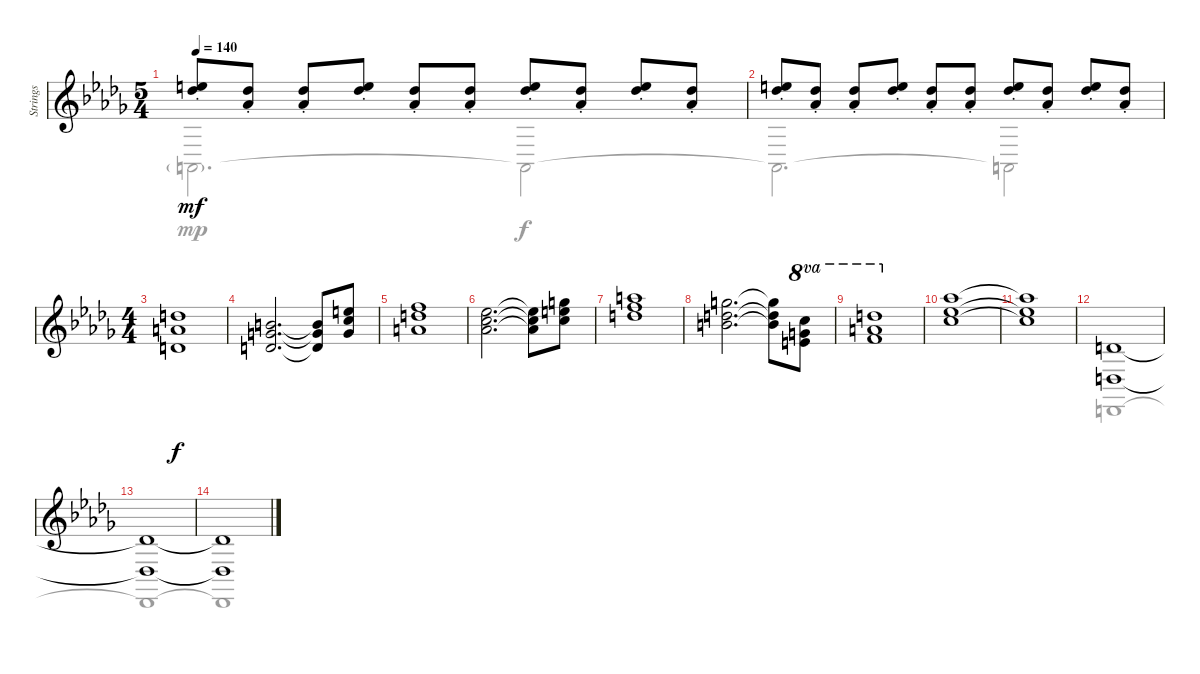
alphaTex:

\track ("Strings" "Strings") {instrument stringensemble1}
\staff {score}
\tuning (D4 A3 F3 C3 G2 D2) {hide}
\voice
\ts (5 4)
\tempo 140
\clef g2
\ks bbminor
(14.1{st} 16.2{st}).8{dy mf} (11.1{st} 11.2{st}).8 (11.1{st} 11.2{st}).8 (14.1{st} 16.2{st}).8 (11.1{st} 11.2{st}).8 (11.1{st} 11.2{st}).8 (14.1{st} 16.2{st}).8 (11.1{st} 11.2{st}).8 (14.1{st} 16.2{st}).8 (11.1{st} 11.2{st}).8 |
(14.1{st} 16.2{st}).8 (11.1{st} 11.2{st}).8 (11.1{st} 11.2{st}).8 (14.1{st} 16.2{st}).8 (11.1{st} 11.2{st}).8 (11.1{st} 11.2{st}).8 (14.1{st} 16.2{st}).8 (11.1{st} 11.2{st}).8 (14.1{st} 16.2{st}).8 (11.1{st} 11.2{st}).8{volume 16} |
\ts (4 4)
(12.1 12.2 9.3).1{dy f volume 5} |
(9.1 10.2 9.3).2{d volume 16} (9.1{t} 10.2{t} 9.3{t}).8 (14.1 15.2 14.3).8 |
(15.1 17.2 16.3).1{volume 5} |
(13.1 15.2 15.3).2{d volume 16} (13.1{t} 15.2{t} 15.3{t}).8 (17.1 19.2 19.3).8 |
(19.1 20.2 21.3).1{volume 5} |
(17.1 14.2 21.3).2{d volume 16} (17.1{t} 14.2{t} 21.3{t}).8 (22.1 22.2 23.3).8{ot 8va} |
(24.1 24.2 24.3).1{ot 8va volume 5} |
(18.1 18.2 19.3).1{volume 16} |
(18.1{t} 18.2{t} 19.3{t}).1 |
(9.3 7.5).1 |
(9.3{t} 7.5{t}).1{volume 8} |
(9.3{t} 7.5{t}).1
\voice
\clef g2
\ottava regular
\simile none
\ks bbminor
2.5{g}.2{d dy mp} 2.5{t}.2{dy f} |
2.5{t}.2{d} 2.5{t}.2 |
|
|
|
|
|
|
|
|
|
0.6.1 |
0.6{t}.1 |
0.6{t}.1
